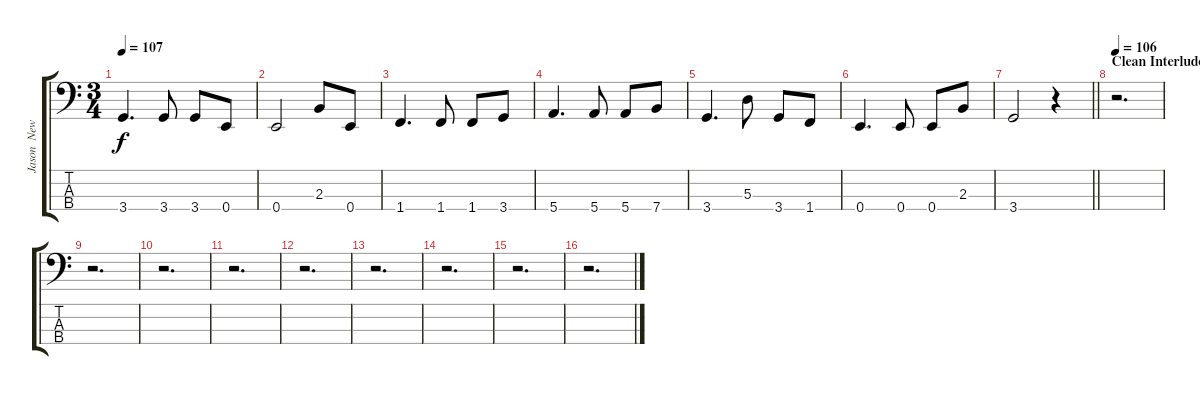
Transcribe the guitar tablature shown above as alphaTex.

\track ("Jason  Newsted" "Jason  New") {instrument electricbasspick}
\staff {score tabs}
\tuning (G2 D2 A1 E1) {hide}
\ts (3 4)
\tempo 107
\clef f4
\ks c
3.4.4{d dy f} 3.4.8 3.4.8 0.4.8 |
0.4.2 2.3.8 0.4.8 |
1.4.4{d} 1.4.8 1.4.8 3.4.8 |
5.4.4{d} 5.4.8 5.4.8 7.4.8 |
3.4.4{d} 5.3.8 3.4.8 1.4.8 |
0.4.4{d} 0.4.8 0.4.8 2.3.8 |
\barLineRight lightlight
3.4.2 r.4 |
\section ("" "Clean Interlude")
\tempo 106
r.2{d} |
r.2{d} |
r.2{d} |
r.2{d} |
r.2{d} |
r.2{d} |
r.2{d} |
r.2{d} |
r.2{d}
